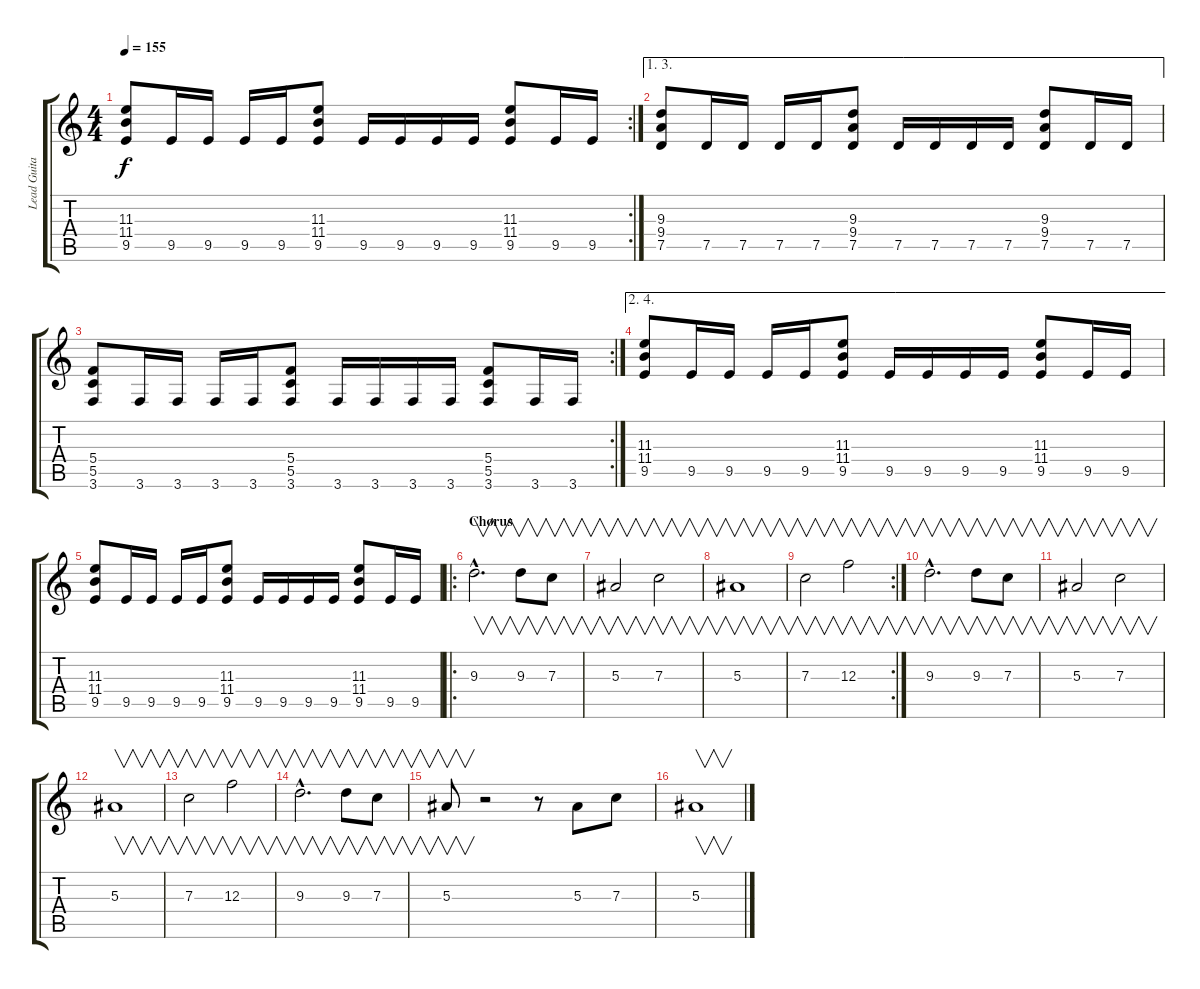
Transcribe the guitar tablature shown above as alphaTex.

\track ("Lead Guitar 1" "Lead Guita") {instrument distortionguitar}
\staff {score tabs}
\tuning (D4 A3 F3 C3 G2 D2) {hide}
\rc 2
\ts (4 4)
\tempo 155
\clef g2
\ks c
(11.3 11.4 9.5).8{dy f} 9.5.16 9.5.16 9.5.16 9.5.16 (11.3 11.4 9.5).8 9.5.16 9.5.16 9.5.16 9.5.16 (11.3 11.4 9.5).8 9.5.16 9.5.16 |
\ae (1 3)
(9.3 9.4 7.5).8 7.5.16 7.5.16 7.5.16 7.5.16 (9.3 9.4 7.5).8 7.5.16 7.5.16 7.5.16 7.5.16 (9.3 9.4 7.5).8 7.5.16 7.5.16 |
\rc 2
(5.4 5.5 3.6).8 3.6.16 3.6.16 3.6.16 3.6.16 (5.4 5.5 3.6).8 3.6.16 3.6.16 3.6.16 3.6.16 (5.4 5.5 3.6).8 3.6.16 3.6.16 |
\ae (2 4)
(11.3 11.4 9.5).8 9.5.16 9.5.16 9.5.16 9.5.16 (11.3 11.4 9.5).8 9.5.16 9.5.16 9.5.16 9.5.16 (11.3 11.4 9.5).8 9.5.16 9.5.16 |
(11.3 11.4 9.5).8 9.5.16 9.5.16 9.5.16 9.5.16 (11.3 11.4 9.5).8 9.5.16 9.5.16 9.5.16 9.5.16 (11.3 11.4 9.5).8 9.5.16 9.5.16 |
\ro
\section ("" "Chorus")
9.3{hac}.2{v d volume 16 balance 10} 9.3.8{v} 7.3.8{v} |
5.3.2{v} 7.3.2{v} |
5.3.1{v} |
\rc 2
7.3.2{v} 12.3.2{v} |
9.3{hac}.2{v d} 9.3.8{v} 7.3.8{v} |
5.3.2{v} 7.3.2{v} |
5.3.1{v} |
7.3.2{v} 12.3.2{v} |
9.3{hac}.2{v d} 9.3.8{v} 7.3.8{v} |
5.3.8{v} r.2 r.8 5.3.8 7.3.8 |
5.3.1{v}
